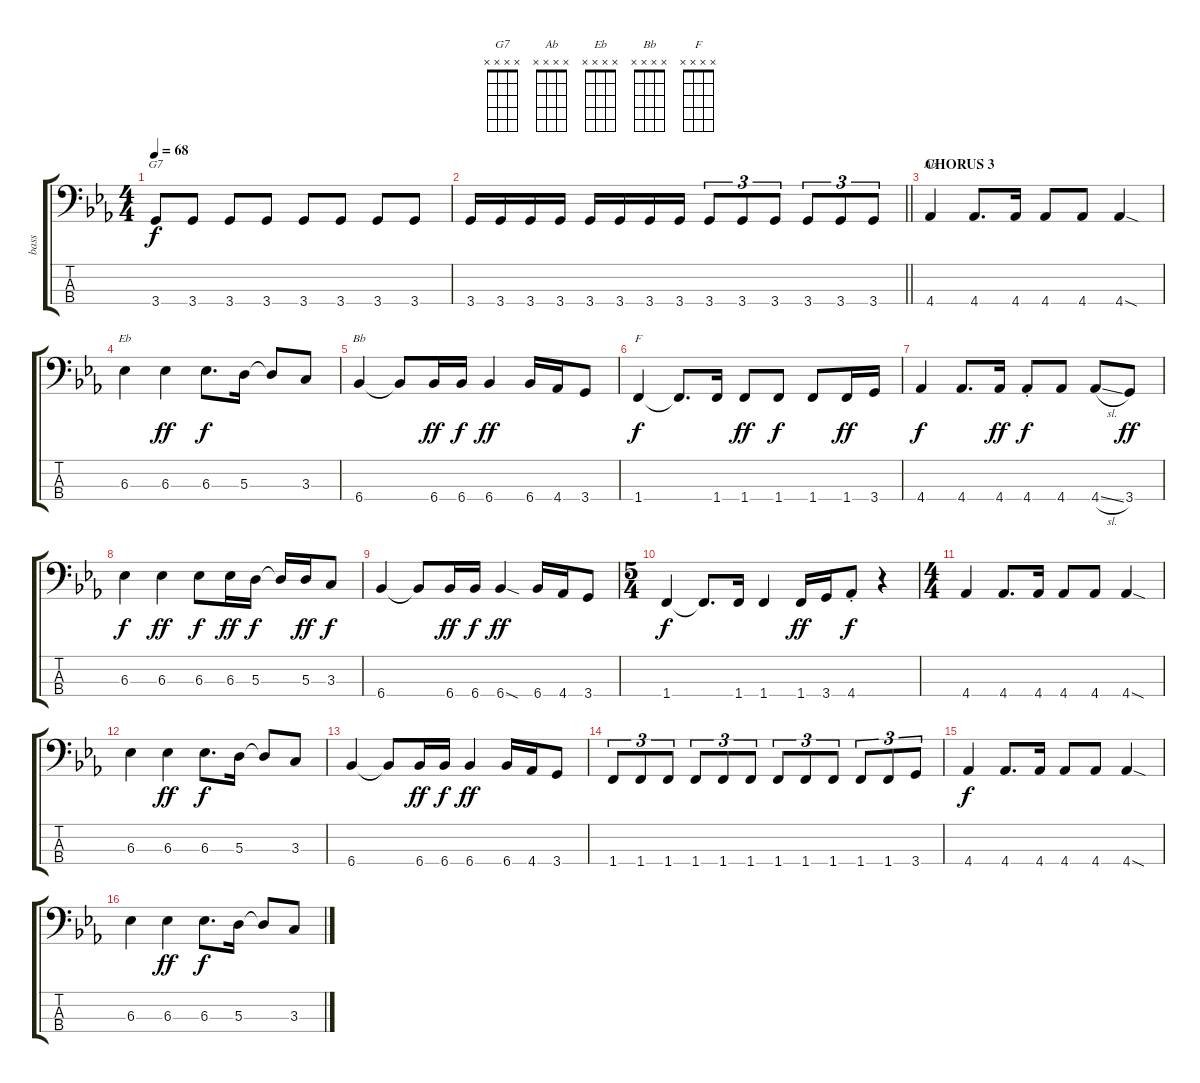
\track ("bass" "bass") {instrument electricbassfinger}
\staff {score tabs}
\tuning (G2 D2 A1 E1) {hide}
\chord ("G7" x x x x)
\chord ("Ab" x x x x)
\chord ("Eb" x x x x)
\chord ("Bb" x x x x)
\chord ("F" x x x x)
\ts (4 4)
\tempo 68
\clef f4
\ks cminor
3.4.8{ch "G7" dy f} 3.4.8 3.4.8 3.4.8 3.4.8 3.4.8 3.4.8 3.4.8 |
\barLineRight lightlight
3.4.16 3.4.16 3.4.16 3.4.16 3.4.16 3.4.16 3.4.16 3.4.16 3.4.8{tu (3 2)} 3.4.8{tu (3 2)} 3.4.8{tu (3 2)} 3.4.8{tu (3 2)} 3.4.8{tu (3 2)} 3.4.8{tu (3 2)} |
\section ("" "CHORUS 3")
4.4.4{ch "Ab"} 4.4.8{d} 4.4.16 4.4.8 4.4.8 4.4{sod}.4 |
6.3.4{ch "Eb"} 6.3.4{dy ff} 6.3.8{d dy f} 5.3.16 5.3{t}.8 3.3.8 |
6.4.4{ch "Bb"} 6.4{t}.8 6.4.16{dy ff} 6.4.16{dy f} 6.4.4{dy ff} 6.4.16 4.4.16 3.4.8 |
1.4.4{ch "F" dy f} 1.4{t}.8{d} 1.4.16 1.4.8{dy ff} 1.4.8{dy f} 1.4.8 1.4.16{dy ff} 3.4.16 |
4.4.4{dy f} 4.4.8{d} 4.4.16{dy ff} 4.4{st}.8{dy f} 4.4.8 4.4{sl}.8 3.4.8{dy ff} |
6.3.4{dy f} 6.3.4{dy ff} 6.3.8{dy f} 6.3.16{dy ff} 5.3.16{dy f} 5.3{t}.16 5.3.16{dy ff} 3.3.8{dy f} |
6.4.4 6.4{t}.8 6.4.16{dy ff} 6.4.16{dy f} 6.4{sod}.4{dy ff} 6.4.16 4.4.16 3.4.8 |
\ts (5 4)
1.4.4{dy f} 1.4{t}.8{d} 1.4.16 1.4.4 1.4.16{dy ff} 3.4.16 4.4{st}.8{dy f} r.4 |
\ts (4 4)
4.4.4 4.4.8{d} 4.4.16 4.4.8 4.4.8 4.4{sod}.4 |
6.3.4 6.3.4{dy ff} 6.3.8{d dy f} 5.3.16 5.3{t}.8 3.3.8 |
6.4.4 6.4{t}.8 6.4.16{dy ff} 6.4.16{dy f} 6.4.4{dy ff} 6.4.16 4.4.16 3.4.8 |
1.4.8{tu (3 2)} 1.4.8{tu (3 2)} 1.4.8{tu (3 2)} 1.4.8{tu (3 2)} 1.4.8{tu (3 2)} 1.4.8{tu (3 2)} 1.4.8{tu (3 2)} 1.4.8{tu (3 2)} 1.4.8{tu (3 2)} 1.4.8{tu (3 2)} 1.4.8{tu (3 2)} 3.4.8{tu (3 2)} |
4.4.4{dy f} 4.4.8{d} 4.4.16 4.4.8 4.4.8 4.4{sod}.4 |
6.3.4 6.3.4{dy ff} 6.3.8{d dy f} 5.3.16 5.3{t}.8 3.3.8
